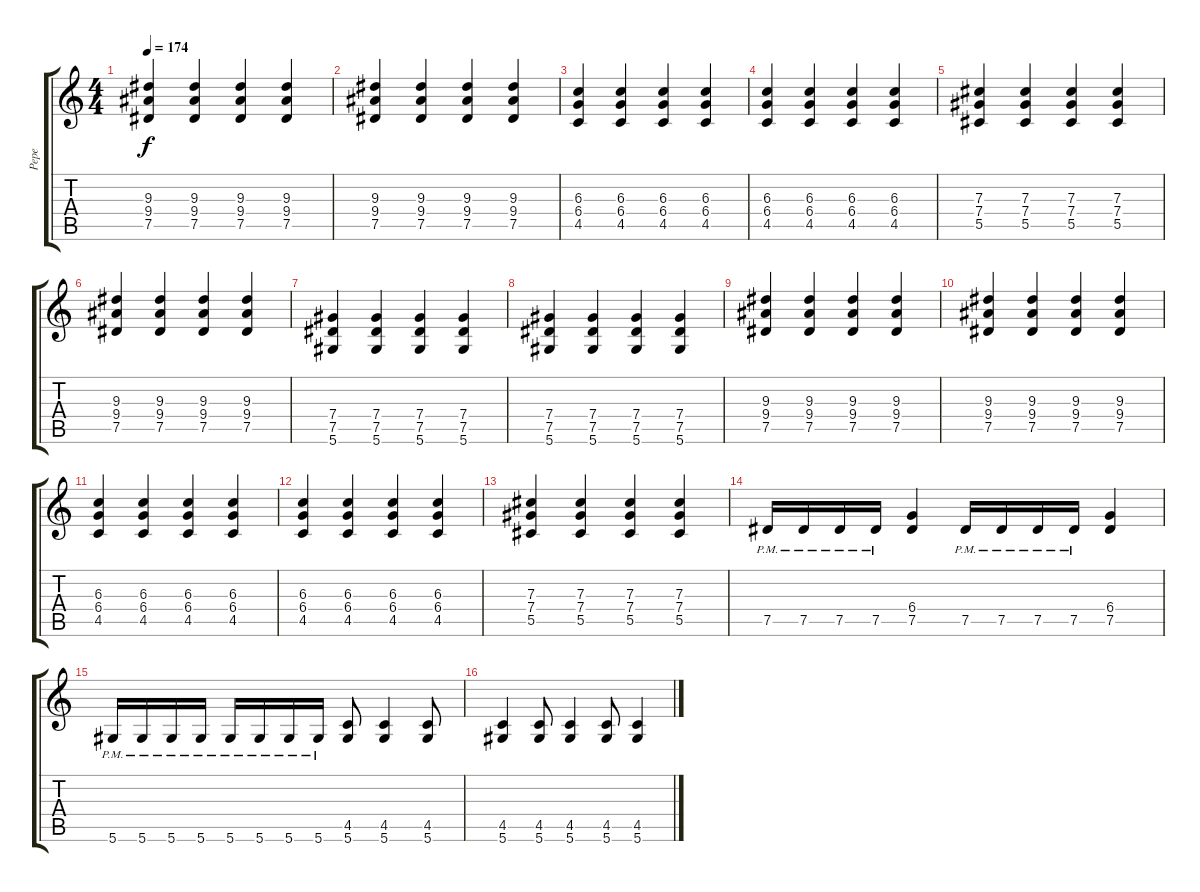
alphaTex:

\track ("Pepe" "Pepe") {instrument overdrivenguitar}
\staff {score tabs}
\tuning (Eb4 Bb3 Gb3 Db3 Ab2 Eb2) {hide}
\ts (4 4)
\tempo 174
\clef g2
\ks c
(9.3 9.4 7.5).4{dy f} (9.3 9.4 7.5).4 (9.3 9.4 7.5).4 (9.3 9.4 7.5).4 |
(9.3 9.4 7.5).4 (9.3 9.4 7.5).4 (9.3 9.4 7.5).4 (9.3 9.4 7.5).4 |
(6.3 6.4 4.5).4 (6.3 6.4 4.5).4 (6.3 6.4 4.5).4 (6.3 6.4 4.5).4 |
(6.3 6.4 4.5).4 (6.3 6.4 4.5).4 (6.3 6.4 4.5).4 (6.3 6.4 4.5).4 |
(7.3 7.4 5.5).4 (7.3 7.4 5.5).4 (7.3 7.4 5.5).4 (7.3 7.4 5.5).4 |
(9.3 9.4 7.5).4 (9.3 9.4 7.5).4 (9.3 9.4 7.5).4 (9.3 9.4 7.5).4 |
(7.4 7.5 5.6).4 (7.4 7.5 5.6).4 (7.4 7.5 5.6).4 (7.4 7.5 5.6).4 |
(7.4 7.5 5.6).4 (7.4 7.5 5.6).4 (7.4 7.5 5.6).4 (7.4 7.5 5.6).4 |
(9.3 9.4 7.5).4 (9.3 9.4 7.5).4 (9.3 9.4 7.5).4 (9.3 9.4 7.5).4 |
(9.3 9.4 7.5).4 (9.3 9.4 7.5).4 (9.3 9.4 7.5).4 (9.3 9.4 7.5).4 |
(6.3 6.4 4.5).4 (6.3 6.4 4.5).4 (6.3 6.4 4.5).4 (6.3 6.4 4.5).4 |
(6.3 6.4 4.5).4 (6.3 6.4 4.5).4 (6.3 6.4 4.5).4 (6.3 6.4 4.5).4 |
(7.3 7.4 5.5).4 (7.3 7.4 5.5).4 (7.3 7.4 5.5).4 (7.3 7.4 5.5).4 |
7.5{pm}.16 7.5{pm}.16 7.5{pm}.16 7.5{pm}.16 (6.4 7.5).4 7.5{pm}.16 7.5{pm}.16 7.5{pm}.16 7.5{pm}.16 (6.4 7.5).4 |
5.6{pm}.16 5.6{pm}.16 5.6{pm}.16 5.6{pm}.16 5.6{pm}.16 5.6{pm}.16 5.6{pm}.16 5.6{pm}.16 (4.5 5.6).8 (4.5 5.6).4 (4.5 5.6).8 |
(4.5 5.6).4 (4.5 5.6).8 (4.5 5.6).4 (4.5 5.6).8 (4.5 5.6).4
